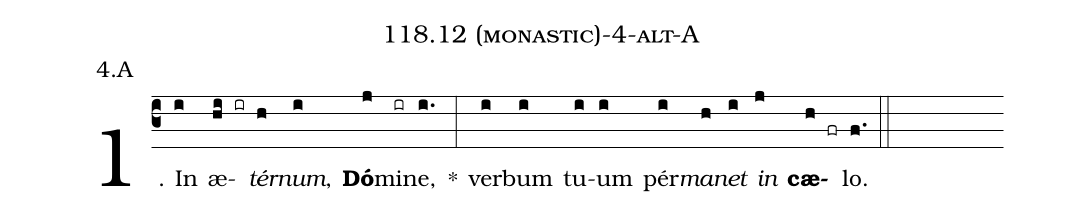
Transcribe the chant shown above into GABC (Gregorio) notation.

name: 118.12 (monastic)-4-alt-A;
annotation: 4.A;
%%
(c3)1. In(i) æ(hi ir)<i>tér</i>(h)<i>num</i>,(i) <b>Dó</b>(j)mi(ir)ne,(i.) *(:) ver(i)bum(i) tu(i)um(i) pér(i)<i>ma</i>(h)<i>net</i>(i) <i>in</i>(j) <b>cæ</b>(h fr)lo.(f.) (::)
